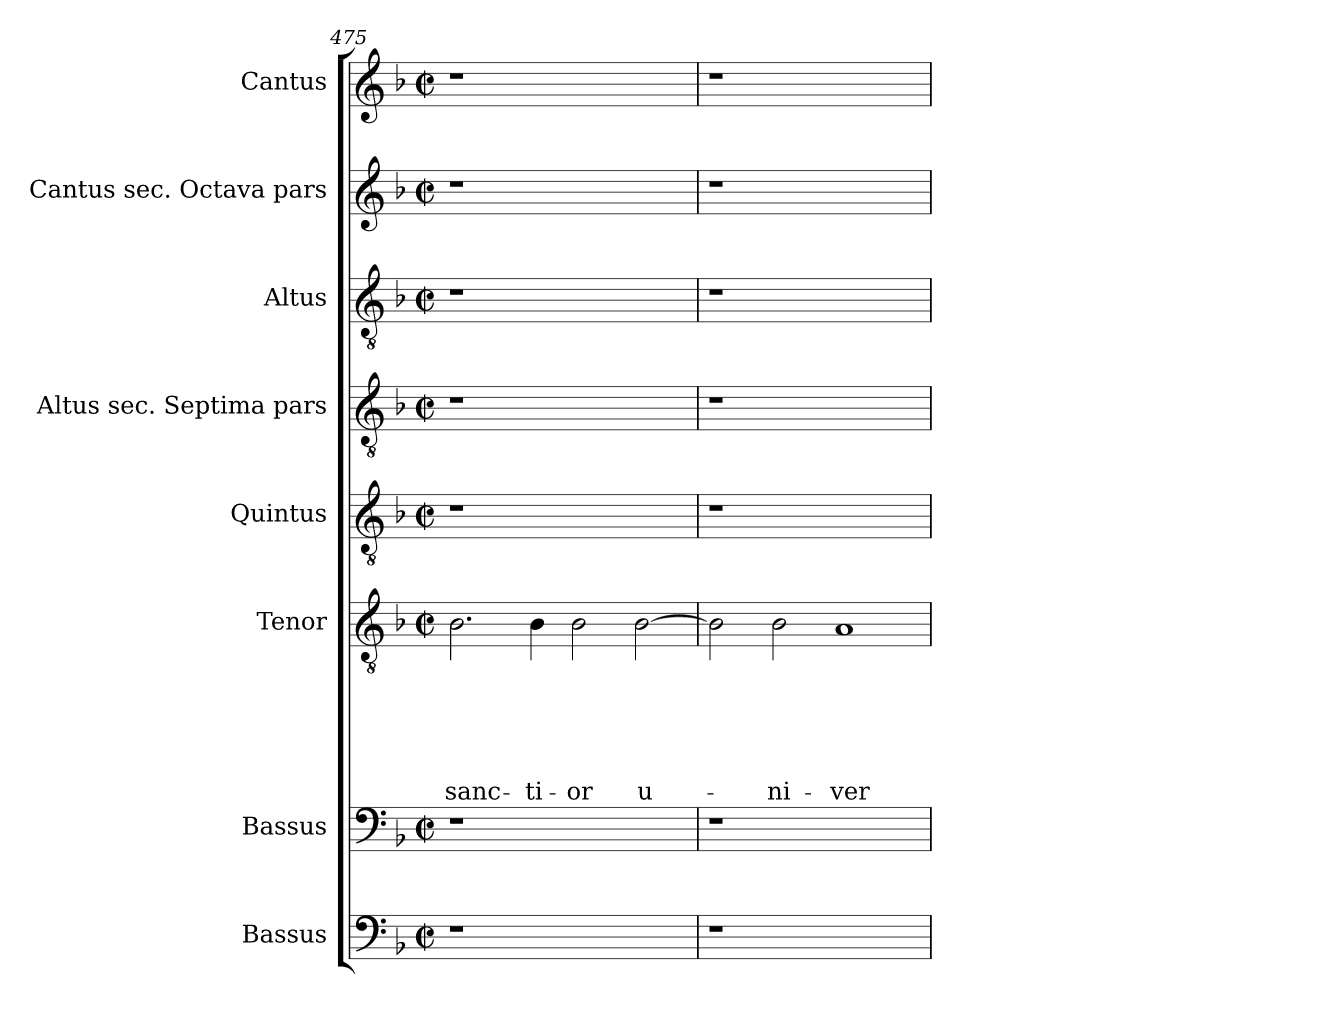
**kern	**kern	**kern	**text	**text	**text	**text	**text	**text	**kern	**kern	**kern	**kern	**kern
*part8	*part7	*part6	*part6	*part6	*part6	*part6	*part6	*part6	*part5	*part4	*part3	*part2	*part1
*staff8	*staff7	*staff6	*staff6	*staff6	*staff6	*staff6	*staff6	*staff6	*staff5	*staff4	*staff3	*staff2	*staff1
*I"Bassus	*I"Bassus	*I"Tenor	*	*	*	*	*	*	*I"Quintus	*I"Altus sec. Septima pars	*I"Altus	*I"Cantus sec. Octava pars	*I"Cantus
*	*I'Bassus	*I'Tenor	*	*	*	*	*	*	*I'Quintus	*	*I'Altus	*	*I'Cantus
*clefF4	*clefF4	*clefGv2	*	*	*	*	*	*	*clefGv2	*clefGv2	*clefGv2	*clefG2	*clefG2
*k[b-]	*k[b-]	*k[b-]	*	*	*	*	*	*	*k[b-]	*k[b-]	*k[b-]	*k[b-]	*k[b-]
*F:	*F:	*F:	*	*	*	*	*	*	*F:	*F:	*F:	*F:	*F:
*M2/2	*M2/2	*M2/2	*	*	*	*	*	*	*M2/2	*M2/2	*M2/2	*M2/2	*M2/2
*met(c|)	*met(c|)	*met(c|)	*	*	*	*	*	*	*met(c|)	*met(c|)	*met(c|)	*met(c|)	*met(c|)
=475	=475	=475	=475	=475	=475	=475	=475	=475	=475	=475	=475	=475	=475
!	!	!	!	!	!	!	!	!LO:LY:b	!	!	!	!	!
1r	1r	2.B-\	.	.	.	.	.	sanc-	1r	1r	1r	1r	1r
!	!	!	!	!	!	!	!	!LO:LY:b	!	!	!	!	!
.	.	4B-\	.	.	.	.	.	-ti-	.	.	.	.	.
!	!	!	!	!	!	!	!	!LO:LY:b	!	!	!	!	!
1ryy	1ryy	2B-\	.	.	.	.	.	-or	1ryy	1ryy	1ryy	1ryy	1ryy
!	!	!	!	!	!	!	!	!LO:LY:b	!	!	!	!	!
.	.	[>2B-\	.	.	.	.	.	u-	.	.	.	.	.
=476	=476	=476	=476	=476	=476	=476	=476	=476	=476	=476	=476	=476	=476
1r	1r	2B-\]	.	.	.	.	.	.	1r	1r	1r	1r	1r
!	!	!	!	!	!	!	!	!LO:LY:b	!	!	!	!	!
.	.	2B-\	.	.	.	.	.	-ni-	.	.	.	.	.
!	!	!	!	!	!	!	!	!LO:LY:b	!	!	!	!	!
1ryy	1ryy	1A	.	.	.	.	.	-ver-	1ryy	1ryy	1ryy	1ryy	1ryy
=	=	=	=	=	=	=	=	=	=	=	=	=	=
*-	*-	*-	*-	*-	*-	*-	*-	*-	*-	*-	*-	*-	*-
